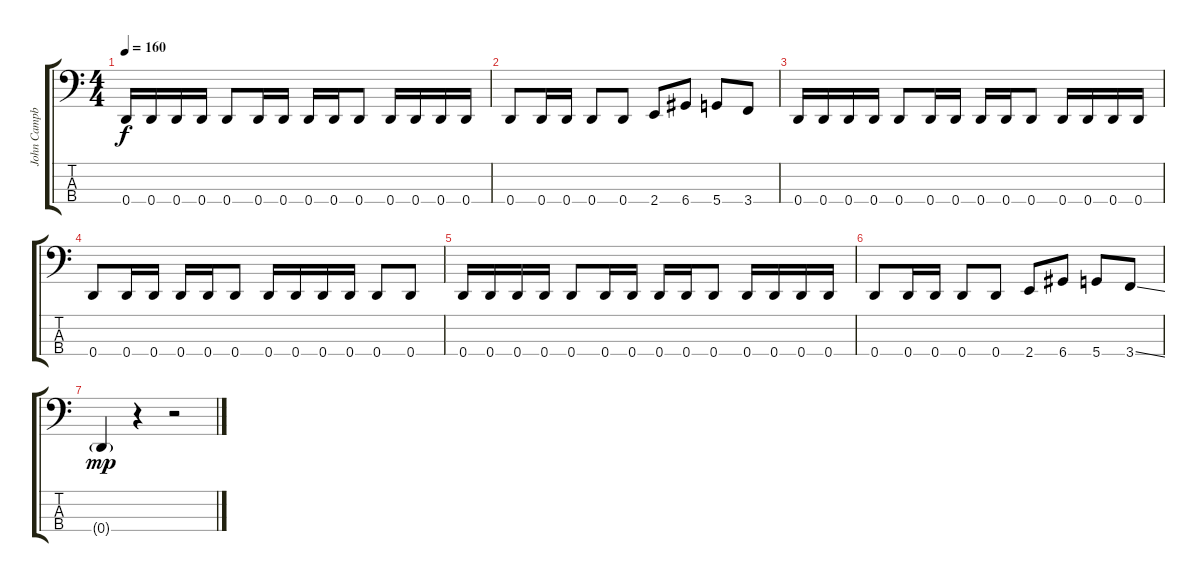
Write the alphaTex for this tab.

\track ("John Campbell" "John Campb") {instrument electricbasspick}
\staff {score tabs}
\tuning (G2 D2 A1 D1) {hide}
\ts (4 4)
\tempo 160
\clef f4
\ks c
0.4.16{dy f} 0.4.16 0.4.16 0.4.16 0.4.8 0.4.16 0.4.16 0.4.16 0.4.16 0.4.8 0.4.16 0.4.16 0.4.16 0.4.16 |
0.4.8 0.4.16 0.4.16 0.4.8 0.4.8 2.4.8 6.4.8 5.4.8 3.4.8 |
0.4.16 0.4.16 0.4.16 0.4.16 0.4.8 0.4.16 0.4.16 0.4.16 0.4.16 0.4.8 0.4.16 0.4.16 0.4.16 0.4.16 |
0.4.8 0.4.16 0.4.16 0.4.16 0.4.16 0.4.8 0.4.16 0.4.16 0.4.16 0.4.16 0.4.8 0.4.8 |
0.4.16 0.4.16 0.4.16 0.4.16 0.4.8 0.4.16 0.4.16 0.4.16 0.4.16 0.4.8 0.4.16 0.4.16 0.4.16 0.4.16 |
0.4.8 0.4.16 0.4.16 0.4.8 0.4.8 2.4.8 6.4.8 5.4.8 3.4{ss}.8 |
0.4{g}.4{dy mp} r.4 r.2
